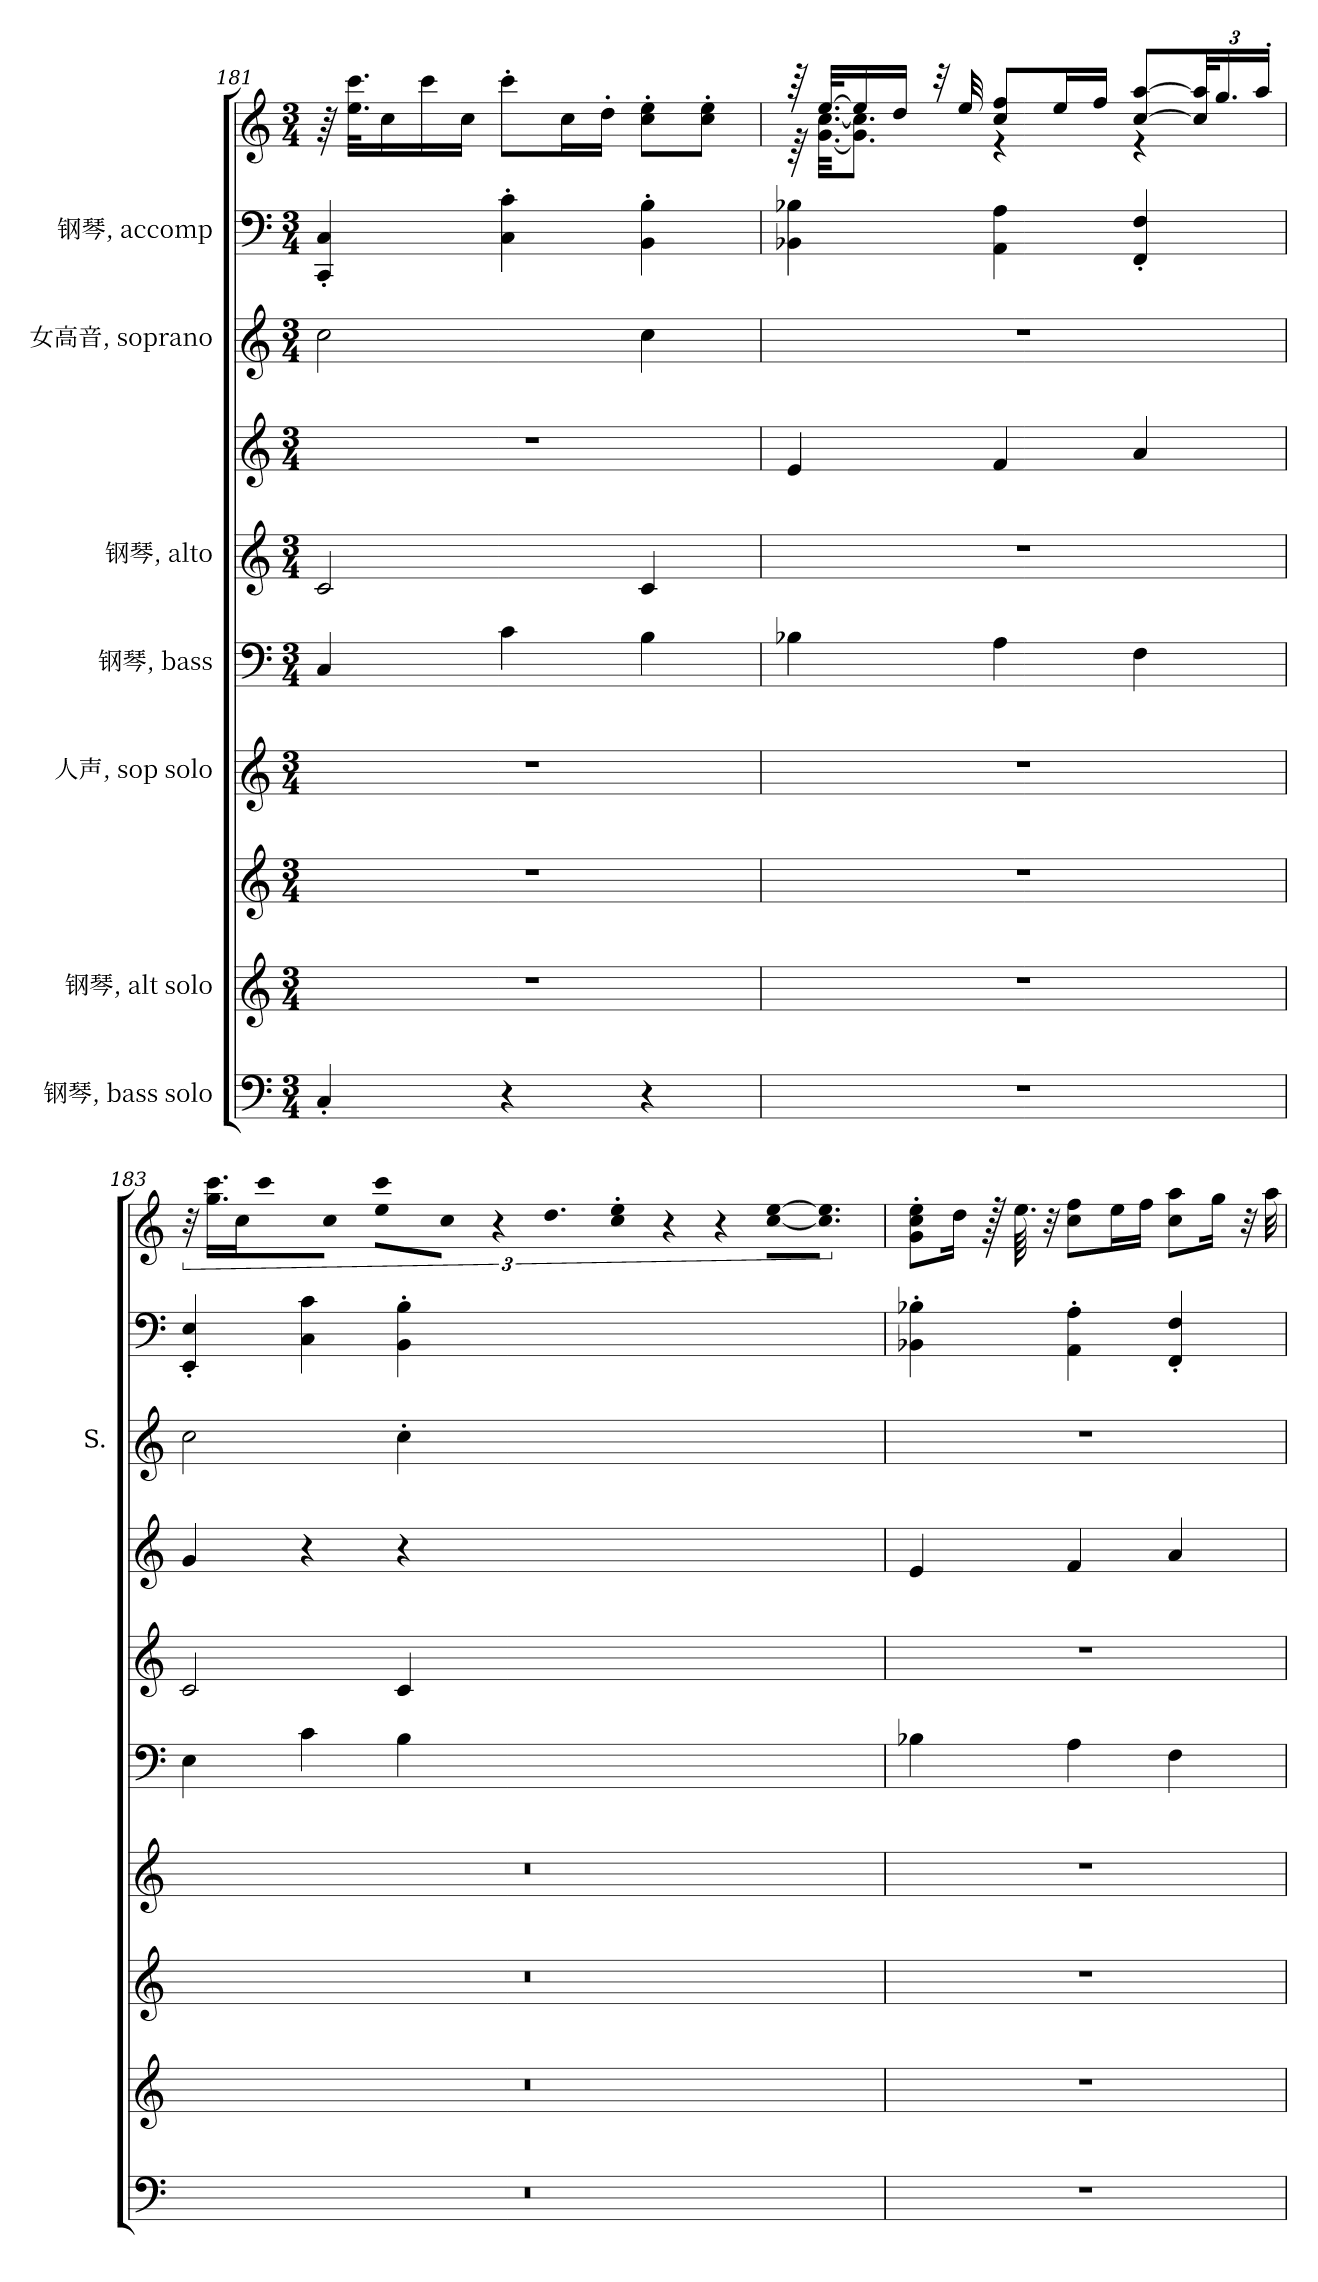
**kern	**kern	**kern	**kern	**kern	**kern	**kern	**kern	**kern	**kern
*part7	*part6	*part6	*part5	*part4	*part3	*part3	*part2	*part1	*part1
*staff10	*staff9	*staff8	*staff7	*staff6	*staff5	*staff4	*staff3	*staff2	*staff1
*I"钢琴, bass solo	*I"钢琴, alt solo	*	*I"人声, sop solo	*I"钢琴, bass	*I"钢琴, alto	*	*I"女高音, soprano	*I"钢琴, accomp	*
*	*	*	*	*	*	*	*I'S.	*	*
*clefF4	*clefG2	*clefG2	*clefG2	*clefF4	*clefG2	*clefG2	*clefG2	*clefF4	*clefG2
*k[]	*k[]	*k[]	*k[]	*k[]	*k[]	*k[]	*k[]	*k[]	*k[]
*M3/4	*M3/4	*M3/4	*M3/4	*M3/4	*M3/4	*M3/4	*M3/4	*M3/4	*M3/4
=181	=181	=181	=181	=181	=181	=181	=181	=181	=181
4C'/	2.r	2.r	2.r	4C/	2c/	2.r	2cc\	4CC/' 4C/'	64r
.	.	.	.	.	.	.	.	.	32.ee\ 32.ccc\KLL
.	.	.	.	.	.	.	.	.	16cc\
.	.	.	.	.	.	.	.	.	16ccc\
.	.	.	.	.	.	.	.	.	16cc\JJ
4r	.	.	.	4c\	.	.	.	4C\' 4c\'	8ccc'\L
.	.	.	.	.	.	.	.	.	16cc\L
.	.	.	.	.	.	.	.	.	16dd'\JJ
4r	.	.	.	4B\	4c/	.	4cc\	4BB\' 4B\'	8cc\' 8ee\'L
.	.	.	.	.	.	.	.	.	8cc\' 8ee\'J
!!LO:PB:g=z
=182	=182	=182	=182	=182	=182	=182	=182	=182	=182
*	*	*	*	*	*	*	*	*	*^
2.r	2.r	2.r	2.r	4B-X\	2.r	4e/	2.r	4BB-X\ 4B-X\	64r	64r
.	.	.	.	.	.	.	.	.	[32.ee/KLL	[32.g\ [32.cc\KKL
.	.	.	.	.	.	.	.	.	16ee/]	8.g\] 8.cc\]J
.	.	.	.	.	.	.	.	.	16dd/JJ	.
.	.	.	.	.	.	.	.	.	32r	.
.	.	.	.	.	.	.	.	.	32ee/	.
.	.	.	.	4A\	.	4f/	.	4AA\ 4A\	8cc/ 8ff/L	4r
.	.	.	.	.	.	.	.	.	16ee/L	.
.	.	.	.	.	.	.	.	.	16ff/JJ	.
.	.	.	.	4F\	.	4a/	.	4FF/' 4F/'	[8cc/ [8aa/L	4r
*	*	*	*	*	*	*	*	*	*Xbrackettup	*
.	.	.	.	.	.	.	.	.	48cc/] 48aa/]KL	.
.	.	.	.	.	.	.	.	.	24.gg/	.
.	.	.	.	.	.	.	.	.	24aa'/JJ	.
*	*	*	*	*	*	*	*	*	*v	*v
=183	=183	=183	=183	=183	=183	=183	=183	=183	=183
*	*	*	*	*	*	*	*	*	*brackettup
2.r	2.r	2.r	2.r	4E\	2c/	4g/	2cc\	4EE/' 4E/'	48r
.	.	.	.	.	.	.	.	.	24.gg\ 24.ccc\LL
.	.	.	.	.	.	.	.	.	24cc\
.	.	.	.	.	.	.	.	.	16ccc\
.	.	.	.	.	.	.	.	.	16cc\JJ
.	.	.	.	4c\	.	4r	.	4C\ 4c\	8ee\ 8ccc\L
.	.	.	.	.	.	.	.	.	16cc\Jk
.	.	.	.	.	.	.	.	.	64r
.	.	.	.	.	.	.	.	.	32.dd\
.	.	.	.	4B\	4c/	4r	4cc'\	4BB\' 4B\'	8cc\' 8ee\'
.	.	.	.	.	.	.	.	.	64r
.	.	.	.	.	.	.	.	.	128r
.	.	.	.	.	.	.	.	.	[128cc\ [128ee\KKKLL
.	.	.	.	.	.	.	.	.	16.cc\] 16.ee\]JJ
!!LO:PB:g=z
=184	=184	=184	=184	=184	=184	=184	=184	=184	=184
2.r	2.r	2.r	2.r	4B-X\	2.r	4e/	2.r	4BB-X\' 4B-X\'	8g\' 8cc\' 8ee\'L
.	.	.	.	.	.	.	.	.	16dd\Jk
.	.	.	.	.	.	.	.	.	128r
.	.	.	.	.	.	.	.	.	64.ee\
.	.	.	.	.	.	.	.	.	32r
.	.	.	.	4A\	.	4f/	.	4AA\' 4A\'	8cc\ 8ff\L
.	.	.	.	.	.	.	.	.	16ee\L
.	.	.	.	.	.	.	.	.	16ff\JJ
.	.	.	.	4F\	.	4a/	.	4FF/' 4F/'	8cc\ 8aa\L
.	.	.	.	.	.	.	.	.	16gg\Jk
.	.	.	.	.	.	.	.	.	32r
.	.	.	.	.	.	.	.	.	32aa\
=	=	=	=	=	=	=	=	=	=
*-	*-	*-	*-	*-	*-	*-	*-	*-	*-
